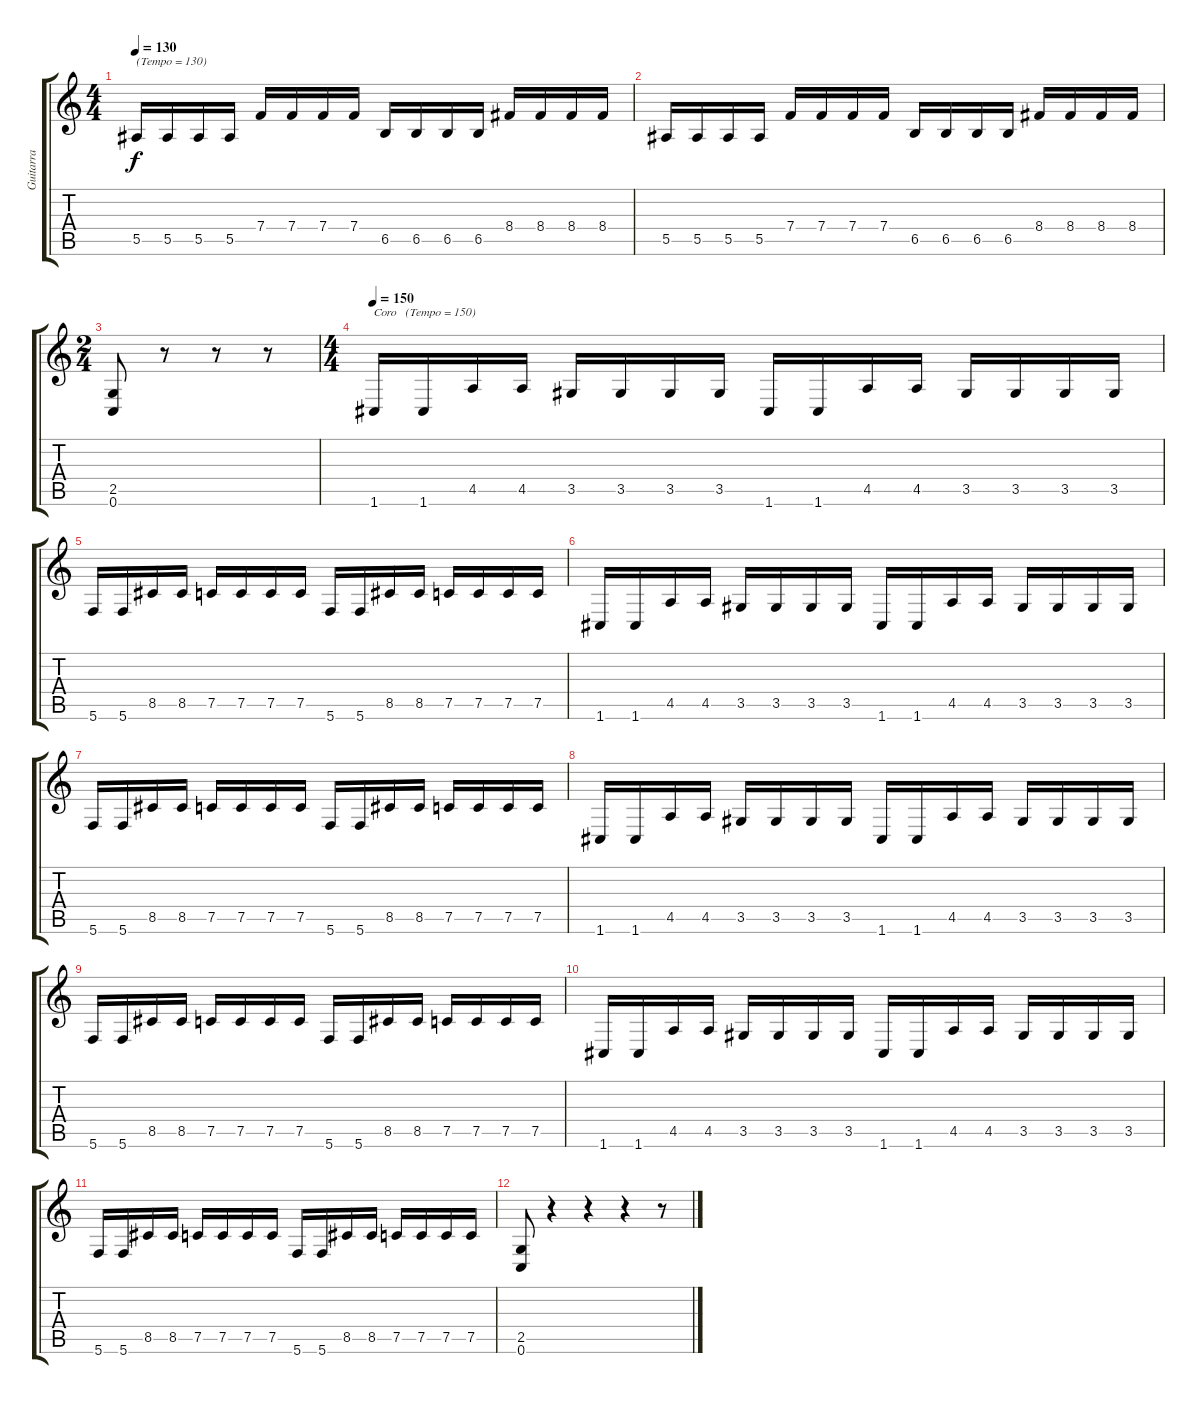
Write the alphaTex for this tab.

\track ("Guitarra" "Guitarra") {instrument distortionguitar}
\staff {score tabs}
\tuning (C4 G3 Eb3 Bb2 F2 C2) {hide}
\ts (4 4)
\tempo 130
\clef g2
\ks c
5.5.16{txt "(Tempo = 130)" dy f} 5.5.16 5.5.16 5.5.16 7.4.16 7.4.16 7.4.16 7.4.16 6.5.16 6.5.16 6.5.16 6.5.16 8.4.16 8.4.16 8.4.16 8.4.16 |
5.5.16 5.5.16 5.5.16 5.5.16 7.4.16 7.4.16 7.4.16 7.4.16 6.5.16 6.5.16 6.5.16 6.5.16 8.4.16 8.4.16 8.4.16 8.4.16 |
\ts (2 4)
(2.5 0.6).8 r.8 r.8 r.8 |
\ts (4 4)
\tempo 150
1.6.16{txt "Coro   (Tempo = 150)"} 1.6.16 4.5.16 4.5.16 3.5.16 3.5.16 3.5.16 3.5.16 1.6.16 1.6.16 4.5.16 4.5.16 3.5.16 3.5.16 3.5.16 3.5.16 |
5.6.16 5.6.16 8.5.16 8.5.16 7.5.16 7.5.16 7.5.16 7.5.16 5.6.16 5.6.16 8.5.16 8.5.16 7.5.16 7.5.16 7.5.16 7.5.16 |
1.6.16 1.6.16 4.5.16 4.5.16 3.5.16 3.5.16 3.5.16 3.5.16 1.6.16 1.6.16 4.5.16 4.5.16 3.5.16 3.5.16 3.5.16 3.5.16 |
5.6.16 5.6.16 8.5.16 8.5.16 7.5.16 7.5.16 7.5.16 7.5.16 5.6.16 5.6.16 8.5.16 8.5.16 7.5.16 7.5.16 7.5.16 7.5.16 |
1.6.16 1.6.16 4.5.16 4.5.16 3.5.16 3.5.16 3.5.16 3.5.16 1.6.16 1.6.16 4.5.16 4.5.16 3.5.16 3.5.16 3.5.16 3.5.16 |
5.6.16 5.6.16 8.5.16 8.5.16 7.5.16 7.5.16 7.5.16 7.5.16 5.6.16 5.6.16 8.5.16 8.5.16 7.5.16 7.5.16 7.5.16 7.5.16 |
1.6.16 1.6.16 4.5.16 4.5.16 3.5.16 3.5.16 3.5.16 3.5.16 1.6.16 1.6.16 4.5.16 4.5.16 3.5.16 3.5.16 3.5.16 3.5.16 |
5.6.16 5.6.16 8.5.16 8.5.16 7.5.16 7.5.16 7.5.16 7.5.16 5.6.16 5.6.16 8.5.16 8.5.16 7.5.16 7.5.16 7.5.16 7.5.16 |
(2.5 0.6).8 r.4 r.4 r.4 r.8
